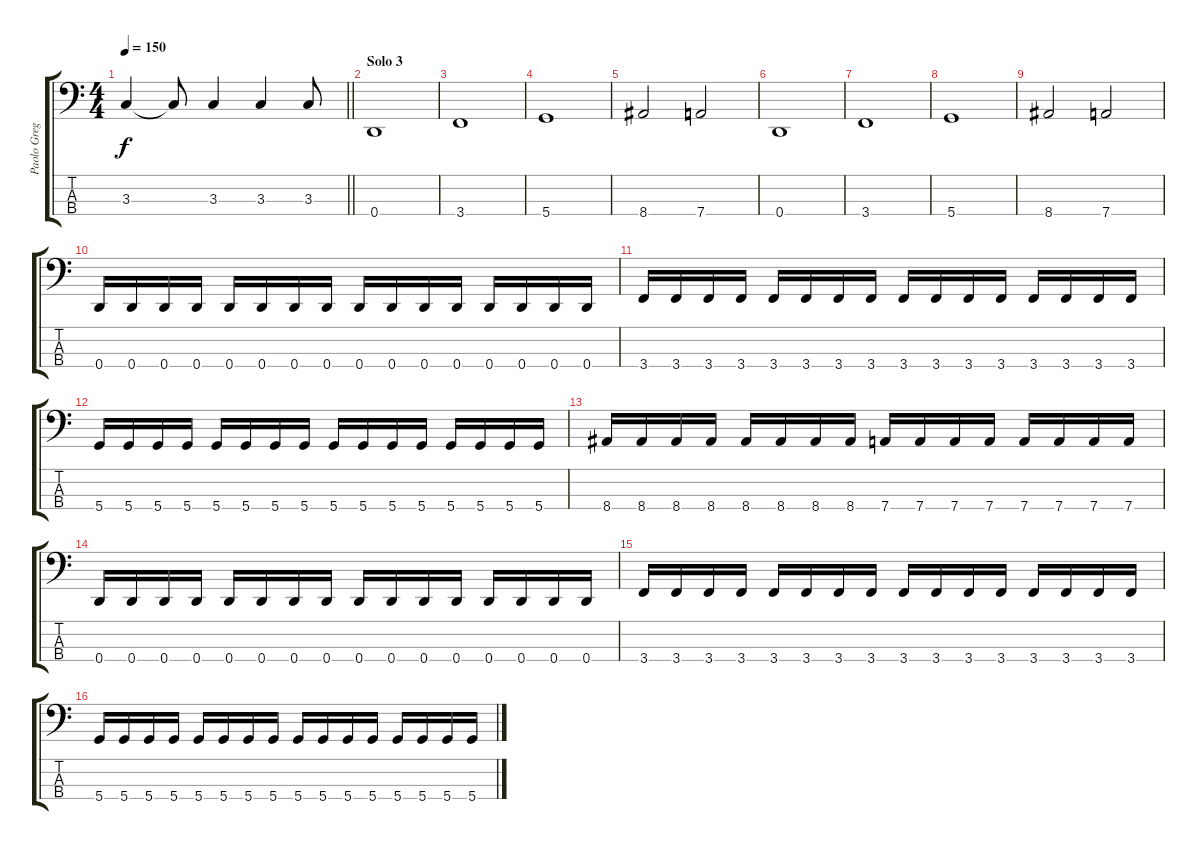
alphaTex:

\track ("Paolo Gregoletto" "Paolo Greg") {instrument electricbasspick}
\staff {score tabs}
\tuning (G2 D2 A1 D1) {hide}
\ts (4 4)
\tempo 150
\clef f4
\barLineRight lightlight
\ks c
3.3.4{dy f} 3.3{t}.8 3.3.4 3.3.4 3.3.8 |
\section ("" "Solo 3")
0.4.1 |
3.4.1 |
5.4.1 |
8.4.2 7.4.2 |
0.4.1 |
3.4.1 |
5.4.1 |
8.4.2 7.4.2 |
0.4.16 0.4.16 0.4.16 0.4.16 0.4.16 0.4.16 0.4.16 0.4.16 0.4.16 0.4.16 0.4.16 0.4.16 0.4.16 0.4.16 0.4.16 0.4.16 |
3.4.16 3.4.16 3.4.16 3.4.16 3.4.16 3.4.16 3.4.16 3.4.16 3.4.16 3.4.16 3.4.16 3.4.16 3.4.16 3.4.16 3.4.16 3.4.16 |
5.4.16 5.4.16 5.4.16 5.4.16 5.4.16 5.4.16 5.4.16 5.4.16 5.4.16 5.4.16 5.4.16 5.4.16 5.4.16 5.4.16 5.4.16 5.4.16 |
8.4.16 8.4.16 8.4.16 8.4.16 8.4.16 8.4.16 8.4.16 8.4.16 7.4.16 7.4.16 7.4.16 7.4.16 7.4.16 7.4.16 7.4.16 7.4.16 |
0.4.16 0.4.16 0.4.16 0.4.16 0.4.16 0.4.16 0.4.16 0.4.16 0.4.16 0.4.16 0.4.16 0.4.16 0.4.16 0.4.16 0.4.16 0.4.16 |
3.4.16 3.4.16 3.4.16 3.4.16 3.4.16 3.4.16 3.4.16 3.4.16 3.4.16 3.4.16 3.4.16 3.4.16 3.4.16 3.4.16 3.4.16 3.4.16 |
5.4.16 5.4.16 5.4.16 5.4.16 5.4.16 5.4.16 5.4.16 5.4.16 5.4.16 5.4.16 5.4.16 5.4.16 5.4.16 5.4.16 5.4.16 5.4.16
